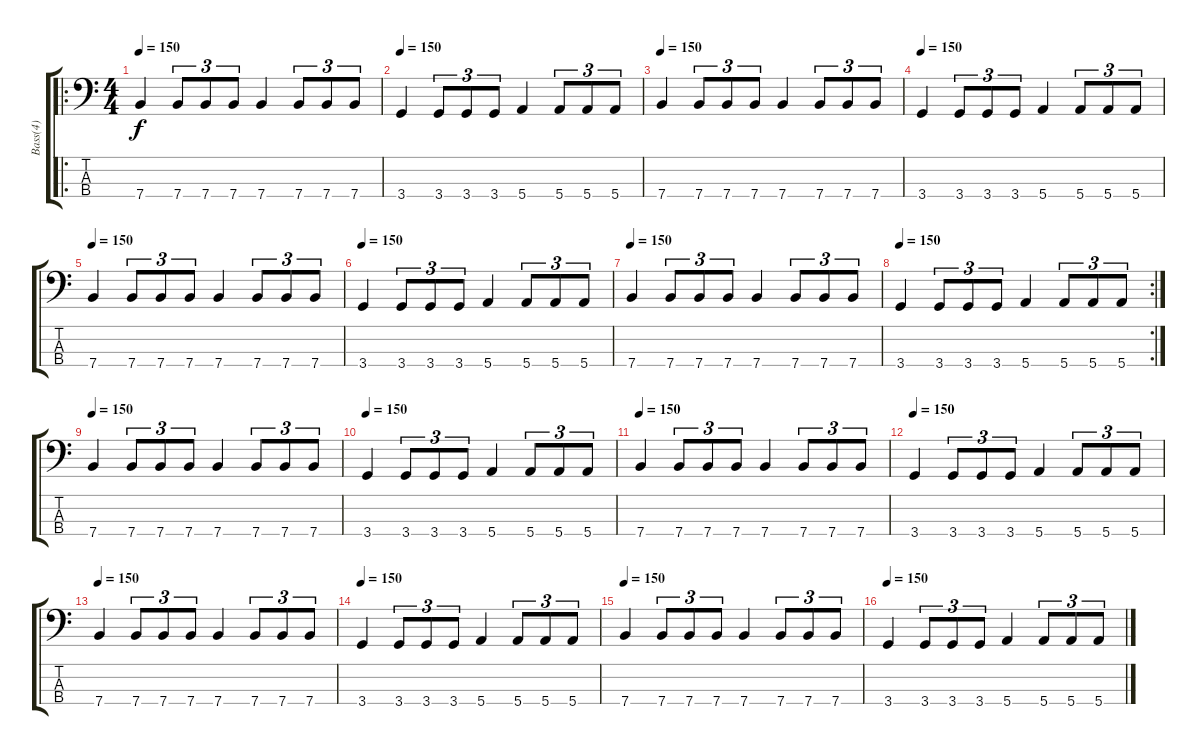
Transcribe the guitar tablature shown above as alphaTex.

\track ("Bass(4)" "Bass(4)") {instrument electricbassfinger}
\staff {score tabs}
\tuning (G2 D2 A1 E1) {hide}
\ro
\ts (4 4)
\tempo 150
\clef f4
\ks c
7.4.4{dy f} 7.4.8{tu (3 2)} 7.4.8{tu (3 2)} 7.4.8{tu (3 2)} 7.4.4 7.4.8{tu (3 2)} 7.4.8{tu (3 2)} 7.4.8{tu (3 2)} |
\tempo 150
3.4.4 3.4.8{tu (3 2)} 3.4.8{tu (3 2)} 3.4.8{tu (3 2)} 5.4.4 5.4.8{tu (3 2)} 5.4.8{tu (3 2)} 5.4.8{tu (3 2)} |
\tempo 150
7.4.4 7.4.8{tu (3 2)} 7.4.8{tu (3 2)} 7.4.8{tu (3 2)} 7.4.4 7.4.8{tu (3 2)} 7.4.8{tu (3 2)} 7.4.8{tu (3 2)} |
\tempo 150
3.4.4 3.4.8{tu (3 2)} 3.4.8{tu (3 2)} 3.4.8{tu (3 2)} 5.4.4 5.4.8{tu (3 2)} 5.4.8{tu (3 2)} 5.4.8{tu (3 2)} |
\tempo 150
7.4.4 7.4.8{tu (3 2)} 7.4.8{tu (3 2)} 7.4.8{tu (3 2)} 7.4.4 7.4.8{tu (3 2)} 7.4.8{tu (3 2)} 7.4.8{tu (3 2)} |
\tempo 150
3.4.4 3.4.8{tu (3 2)} 3.4.8{tu (3 2)} 3.4.8{tu (3 2)} 5.4.4 5.4.8{tu (3 2)} 5.4.8{tu (3 2)} 5.4.8{tu (3 2)} |
\tempo 150
7.4.4 7.4.8{tu (3 2)} 7.4.8{tu (3 2)} 7.4.8{tu (3 2)} 7.4.4 7.4.8{tu (3 2)} 7.4.8{tu (3 2)} 7.4.8{tu (3 2)} |
\rc 2
\tempo 150
3.4.4 3.4.8{tu (3 2)} 3.4.8{tu (3 2)} 3.4.8{tu (3 2)} 5.4.4 5.4.8{tu (3 2)} 5.4.8{tu (3 2)} 5.4.8{tu (3 2)} |
\tempo 150
7.4.4 7.4.8{tu (3 2)} 7.4.8{tu (3 2)} 7.4.8{tu (3 2)} 7.4.4 7.4.8{tu (3 2)} 7.4.8{tu (3 2)} 7.4.8{tu (3 2)} |
\tempo 150
3.4.4 3.4.8{tu (3 2)} 3.4.8{tu (3 2)} 3.4.8{tu (3 2)} 5.4.4 5.4.8{tu (3 2)} 5.4.8{tu (3 2)} 5.4.8{tu (3 2)} |
\tempo 150
7.4.4 7.4.8{tu (3 2)} 7.4.8{tu (3 2)} 7.4.8{tu (3 2)} 7.4.4 7.4.8{tu (3 2)} 7.4.8{tu (3 2)} 7.4.8{tu (3 2)} |
\tempo 150
3.4.4 3.4.8{tu (3 2)} 3.4.8{tu (3 2)} 3.4.8{tu (3 2)} 5.4.4 5.4.8{tu (3 2)} 5.4.8{tu (3 2)} 5.4.8{tu (3 2)} |
\tempo 150
7.4.4 7.4.8{tu (3 2)} 7.4.8{tu (3 2)} 7.4.8{tu (3 2)} 7.4.4 7.4.8{tu (3 2)} 7.4.8{tu (3 2)} 7.4.8{tu (3 2)} |
\tempo 150
3.4.4 3.4.8{tu (3 2)} 3.4.8{tu (3 2)} 3.4.8{tu (3 2)} 5.4.4 5.4.8{tu (3 2)} 5.4.8{tu (3 2)} 5.4.8{tu (3 2)} |
\tempo 150
7.4.4 7.4.8{tu (3 2)} 7.4.8{tu (3 2)} 7.4.8{tu (3 2)} 7.4.4 7.4.8{tu (3 2)} 7.4.8{tu (3 2)} 7.4.8{tu (3 2)} |
\tempo 150
3.4.4 3.4.8{tu (3 2)} 3.4.8{tu (3 2)} 3.4.8{tu (3 2)} 5.4.4 5.4.8{tu (3 2)} 5.4.8{tu (3 2)} 5.4.8{tu (3 2)}
